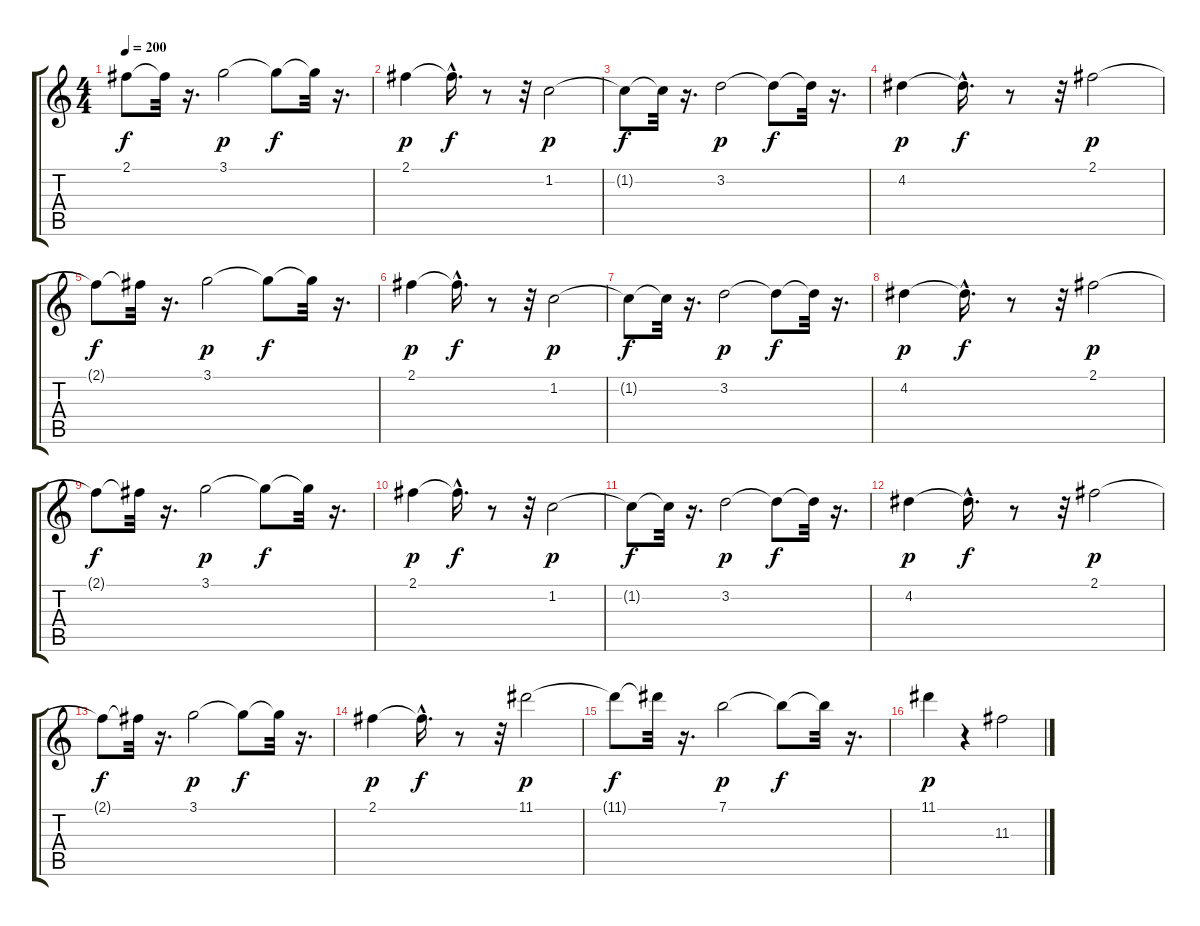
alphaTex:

\track "" {instrument distortionguitar}
\staff {score tabs}
\tuning (E4 B3 G3 D3 A2 E2) {hide}
\ts (4 4)
\tempo 200
\clef g2
\ks c
2.1{t}.8{dy f} 2.1{t}.32 r.16{d} 3.1.2{dy p} 3.1{t}.8{dy f} 3.1{t}.32 r.16{d} |
2.1.4{dy p} 2.1{hac t}.16{d dy f} r.8 r.32 1.2.2{dy p} |
1.2{t}.8{dy f} 1.2{t}.32 r.16{d} 3.2.2{dy p} 3.2{t}.8{dy f} 3.2{t}.32 r.16{d} |
4.2.4{dy p} 4.2{hac t}.16{d dy f} r.8 r.32 2.1.2{dy p} |
2.1{t}.8{dy f} 2.1{t}.32 r.16{d} 3.1.2{dy p} 3.1{t}.8{dy f} 3.1{t}.32 r.16{d} |
2.1.4{dy p} 2.1{hac t}.16{d dy f} r.8 r.32 1.2.2{dy p} |
1.2{t}.8{dy f} 1.2{t}.32 r.16{d} 3.2.2{dy p} 3.2{t}.8{dy f} 3.2{t}.32 r.16{d} |
4.2.4{dy p} 4.2{hac t}.16{d dy f} r.8 r.32 2.1.2{dy p} |
2.1{t}.8{dy f} 2.1{t}.32 r.16{d} 3.1.2{dy p} 3.1{t}.8{dy f} 3.1{t}.32 r.16{d} |
2.1.4{dy p} 2.1{hac t}.16{d dy f} r.8 r.32 1.2.2{dy p} |
1.2{t}.8{dy f} 1.2{t}.32 r.16{d} 3.2.2{dy p} 3.2{t}.8{dy f} 3.2{t}.32 r.16{d} |
4.2.4{dy p} 4.2{hac t}.16{d dy f} r.8 r.32 2.1.2{dy p} |
2.1{t}.8{dy f} 2.1{t}.32 r.16{d} 3.1.2{dy p} 3.1{t}.8{dy f} 3.1{t}.32 r.16{d} |
2.1.4{dy p} 2.1{hac t}.16{d dy f} r.8 r.32 11.1.2{dy p} |
11.1{t}.8{dy f} 11.1{t}.32 r.16{d} 7.1.2{dy p} 7.1{t}.8{dy f} 7.1{t}.32 r.16{d} |
11.1.4{dy p} r.4 11.3.2
